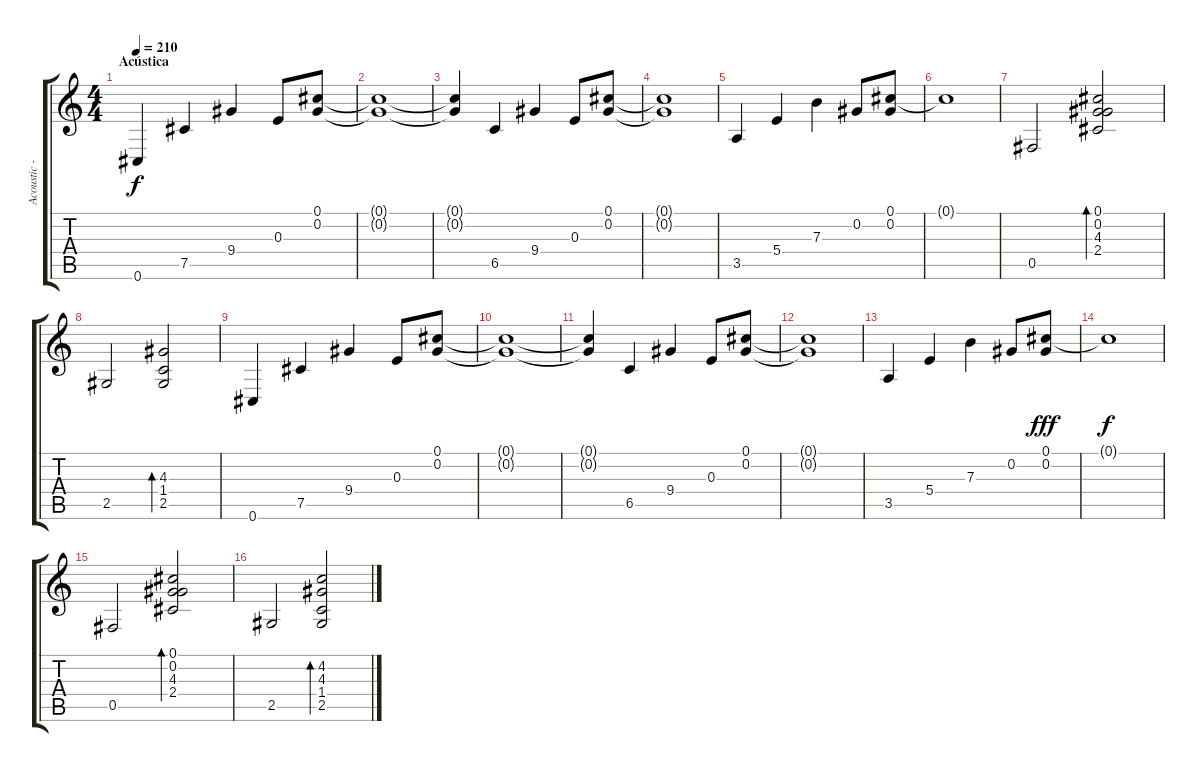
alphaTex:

\track ("Acoustic - Mike Martin" "Acoustic -") {instrument electricguitarclean}
\staff {score tabs}
\tuning (Db4 Ab3 E3 B2 Gb2 Db2) {hide}
\ts (4 4)
\section ("" "Acústica")
\tempo 210
\clef g2
\ks c
0.6.4{dy f} 7.5.4 9.4.4 0.3.8 (0.1 0.2).8 |
(0.1{t} 0.2{t}).1 |
(0.1{t} 0.2{t}).4 6.5.4 9.4.4 0.3.8 (0.1 0.2).8 |
(0.1{t} 0.2{t}).1 |
3.5.4 5.4.4 7.3.4 0.2.8 (0.1 0.2).8 |
0.1{t}.1 |
0.5.2 (0.1 0.2 4.3 2.4).2{bd 240} |
2.5.2 (4.3 1.4 2.5).2{bd 240} |
0.6.4 7.5.4 9.4.4 0.3.8 (0.1 0.2).8 |
(0.1{t} 0.2{t}).1 |
(0.1{t} 0.2{t}).4 6.5.4 9.4.4 0.3.8 (0.1 0.2).8 |
(0.1{t} 0.2{t}).1 |
3.5.4 5.4.4 7.3.4 0.2.8 (0.1 0.2).8{dy fff} |
0.1{t}.1{dy f} |
0.5.2 (0.1 0.2 4.3 2.4).2{bd 240} |
2.5.2 (4.2 4.3 1.4 2.5).2{bd 240}
